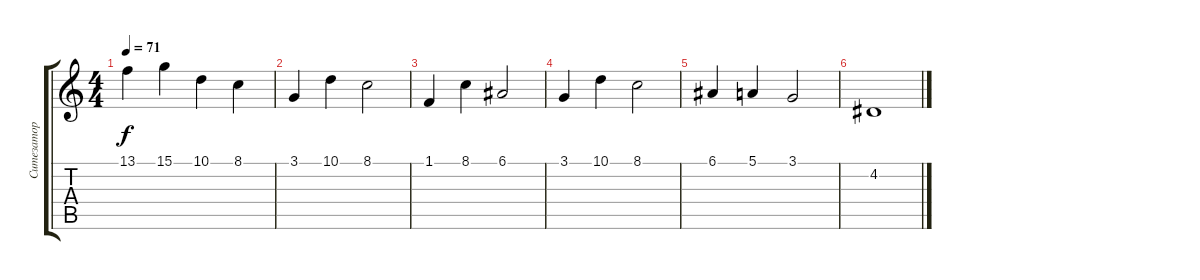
\track ("Ситезатор" "Ситезатор") {instrument stringensemble2}
\staff {score tabs}
\tuning (E4 B3 G3 D3 A2 E2) {hide}
\ts (4 4)
\tempo 71
\clef g2
\ks c
13.1.4{dy f} 15.1.4 10.1.4 8.1.4 |
3.1.4 10.1.4 8.1.2 |
1.1.4 8.1.4 6.1.2 |
3.1.4 10.1.4 8.1.2 |
6.1.4 5.1.4 3.1.2 |
4.2.1
